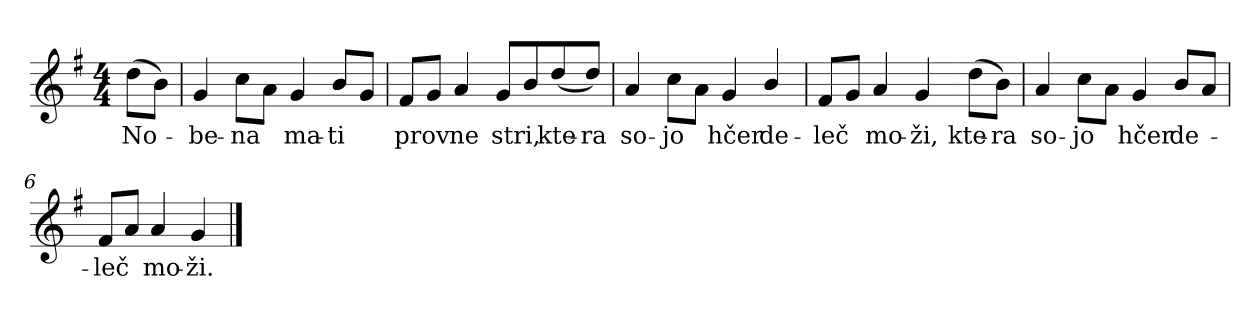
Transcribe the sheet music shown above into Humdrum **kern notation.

**kern	**text
*part1	*part1
*staff1	*staff1
*clefG2	*
*k[f#]	*
*G:	*
*M4/4	*
=	=
(>8dd\L	No-
8b\J)	.
=1	=1
4g/	-be-
8cc\L	-na
8a\J	.
4g/	ma-
8b/L	-ti
8g/J	.
=2	=2
8f#/L	prov
8g/J	.
4a/	ne
8g/L	stri,
8b/	.
(<8dd/	kte-
8dd/J)	-ra
=3	=3
4a/	so-
8cc\L	-jo
8a\J	.
4g/	hčer
4b/	de-
=4	=4
8f#/L	-leč
8g/J	.
4a/	mo-
4g/	-ži,
=4X1-	=4X1-
(>8dd\L	kte-
8b\J)	-ra
!!LO:LB:g=z
=5	=5
4a/	so-
8cc\L	-jo
8a\J	.
4g/	hčer
8b/L	de-
8a/J	.
=6	=6
8f#/L	-leč
8a/J	.
4a/	mo-
4g/	-ži.
==	==
*-	*-
